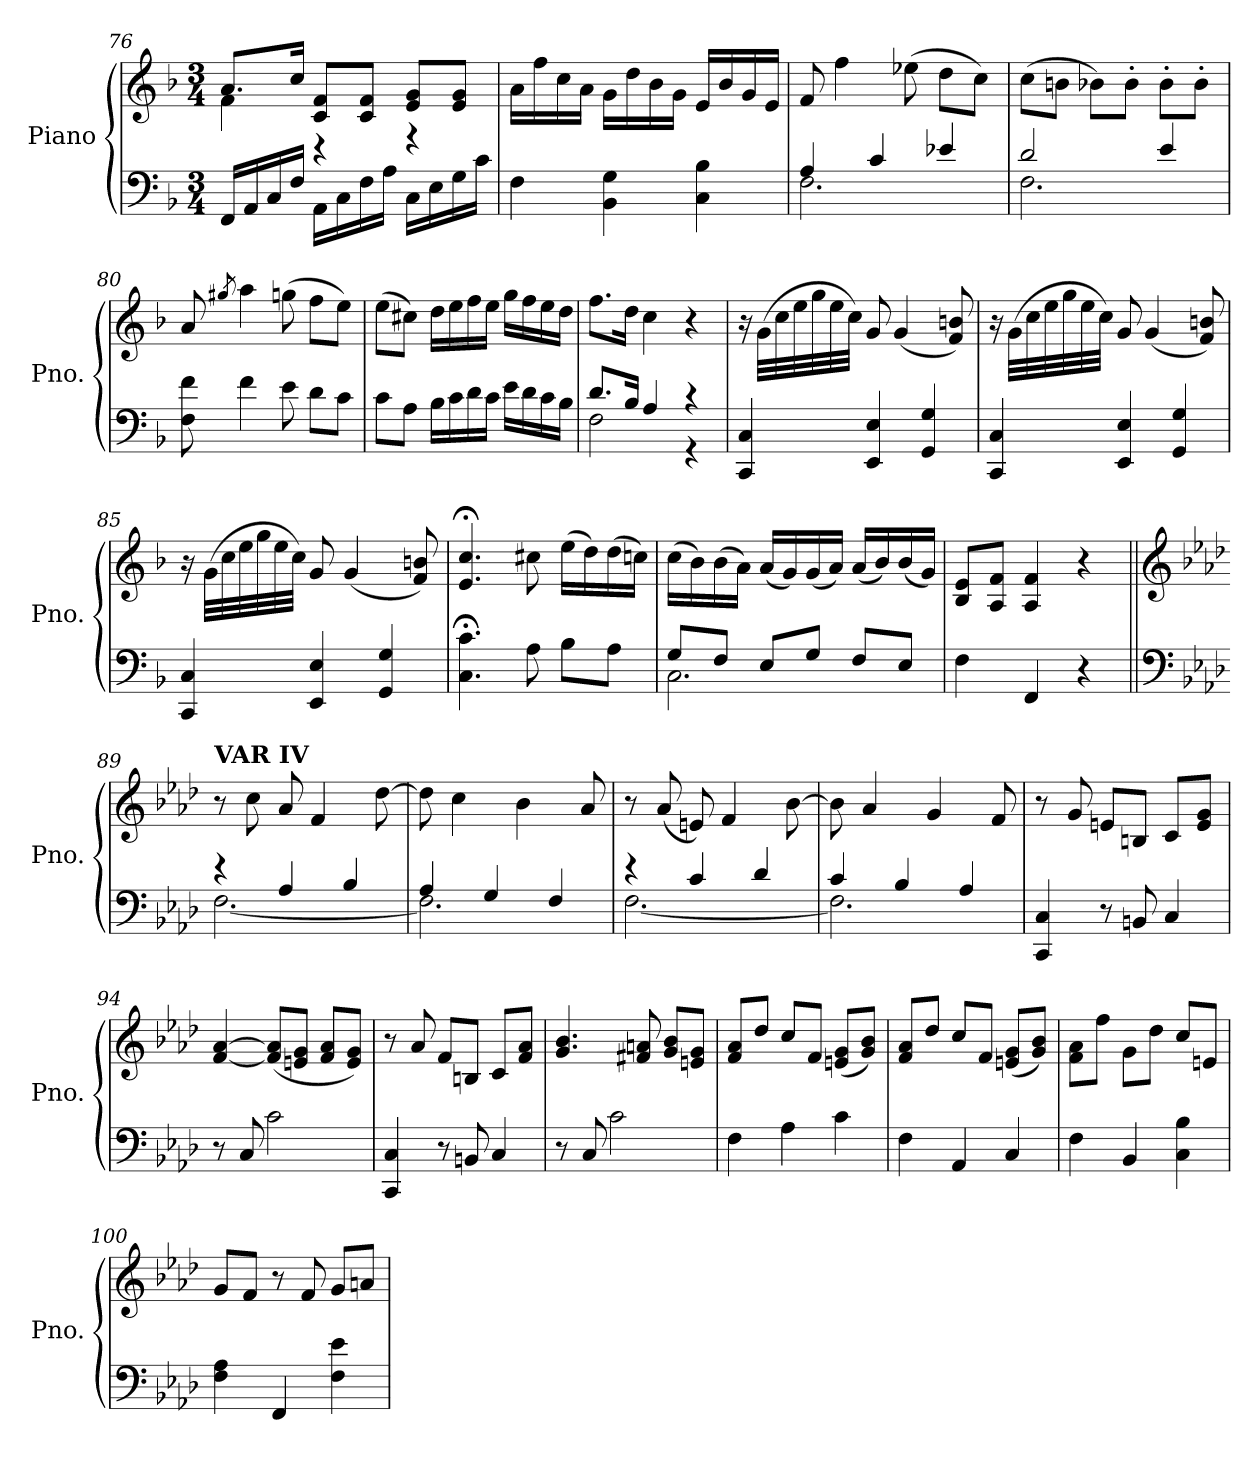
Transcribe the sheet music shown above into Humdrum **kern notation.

**kern	**kern
*part1	*part1
*staff2	*staff1
*I"Piano	*
*I'Pno.	*
*clefF4	*clefG2
*k[b-]	*k[b-]
*F:	*F:
*M3/4	*M3/4
=76	=76
*	*^
16FF/LL	8.a/L	4f\
16AA/	.	.
16C/	.	.
16F/JJ	16cc/Jk	.
16AA\LL	8c/ 8f/L	4r
16C\	.	.
16F\	8c/ 8f/J	.
16A\JJ	.	.
16C\LL	8e/ 8g/L	4r
16E\	.	.
16G\	8e/ 8g/J	.
16c\JJ	.	.
*	*v	*v
=77	=77
4F\	16a\LL
.	16ff\
.	16cc\
.	16a\JJ
4BB-\ 4G\	16g\LL
.	16dd\
.	16b-\
.	16g\JJ
4C\ 4B-\	16e/LL
.	16b-/
.	16g/
.	16e/JJ
=78	=78
*^	*
4A/	2.F\	8f/
.	.	4ff\
4c/	.	.
.	.	(>8ee-X\
4e-X/	.	8dd\L
.	.	8cc\J)
=79	=79	=79
2d/	2.F\	(>8cc\L
.	.	8bn\J
.	.	8b-X\L)
.	.	8b-'\J
4e/	.	8b-'\L
.	.	8b-'\J
*v	*v	*
=80	=80
8F\ 8f\	8a/
.	8qgg#X/
4f\	4aa\
8e\	(>8ggn\
8d\L	8ff\L
8c\J	8ee\J)
=81	=81
8c\L	(>8ee\L
8A\J	8cc#X\J)
16B-\LL	16dd\LL
16c\	16ee\
16d\	16ff\
16c\JJ	16ee\JJ
16e\LL	16gg\LL
16d\	16ff\
16c\	16ee\
16B-\JJ	16dd\JJ
=82	=82
*^	*
8.d/L	2F\	8.ff\L
16B-/Jk	.	16dd\Jk
4A/	.	4cc\
4r	4r	4r
*v	*v	*
=83	=83
4CC/ 4C/	16r
.	(>32g\LLL
.	32cc\
.	32ee\
.	32gg\
.	32ee\
.	32cc\JJJ)
4EE/ 4E/	8g/
.	(<4g/
4GG/ 4G/	.
.	8f/ 8bn/)
=84	=84
4CC/ 4C/	16r
.	(>32g\LLL
.	32cc\
.	32ee\
.	32gg\
.	32ee\
.	32cc\JJJ)
4EE/ 4E/	8g/
.	(<4g/
4GG/ 4G/	.
.	8f/ 8bn/)
=85	=85
4CC/ 4C/	16r
.	(>32g\LLL
.	32cc\
.	32ee\
.	32gg\
.	32ee\
.	32cc\JJJ)
4EE/ 4E/	8g/
.	(<4g/
4GG/ 4G/	.
.	8f/ 8bn/)
=86	=86
4.C\;< 4.c\;<	4.e/;< 4.cc/;<
8A\	8cc#X\
8B-\L	(>16ee\LL
.	16dd\)
8A\J	(>16dd\
.	16ccn\JJ)
=87	=87
*^	*
8G/L	2.C\	(>16cc\LL
.	.	16b-\)
8F/J	.	(>16b-\
.	.	16a\JJ)
8E/L	.	(<16a/LL
.	.	16g/)
8G/J	.	(<16g/
.	.	16a/JJ)
8F/L	.	(<16a/LL
.	.	16b-/)
8E/J	.	(<16b-/
.	.	16g/JJ)
*v	*v	*
=88	=88
4F\	8B-/ 8e/L
.	8A/ 8f/J
4FF/	4A/ 4f/
4r	4r
=89||	=89||
*clefF4	*clefG2
*k[b-e-a-d-]	*k[b-e-a-d-]
*f:	*f:
*^	*
!	!	!LO:TX:a:B:t=VAR IV
4r	[2.F\	8r
.	.	8cc\
4A-/	.	8a-/
.	.	4f/
4B-/	.	.
.	.	[8dd-\
=90	=90	=90
4A-/	2.F\]	8dd-\]
.	.	4cc\
4G/	.	.
.	.	4b-\
4F/	.	.
.	.	8a-/
=91	=91	=91
4r	[2.F\	8r
.	.	(<8a-/
4c/	.	8en/)
.	.	4f/
4d-/	.	.
.	.	[8b-\
=92	=92	=92
4c/	2.F\]	8b-\]
.	.	4a-/
4B-/	.	.
.	.	4g/
4A-/	.	.
.	.	8f/
*v	*v	*
=93	=93
4CC/ 4C/	8r
.	8g/
8r	8en/L
8BBn/	8Bn/J
4C/	8c/L
.	8e/ 8g/J
=94	=94
8r	[4f/ [4a-/
8C/	.
2c\	(<8f/] 8a-/]L
.	8en/ 8g/J
.	8f/ 8a-/L
.	8e/ 8g/J)
=95	=95
4CC/ 4C/	8r
.	8a-/
8r	8f/L
8BBn/	8Bn/J
4C/	8c/L
.	8f/ 8a-/J
=96	=96
8r	4.g/ 4.b-/
8C/	.
2c\	.
.	8f#X/ 8an/
.	8g/ 8b-/L
.	8en/ 8g/J
=97	=97
4F\	8f/ 8a-/L
.	8dd-/J
4A-\	8cc/L
.	8f/J
4c\	(<8en/ 8g/L
.	8g/ 8b-/J)
=98	=98
4F\	8f/ 8a-/L
.	8dd-/J
4AA-/	8cc/L
.	8f/J
4C/	(<8en/ 8g/L
.	8g/ 8b-/J)
=99	=99
4F\	8f\ 8a-\L
.	8ff\J
4BB-/	8g\L
.	8dd-\J
4C\ 4B-\	8cc/L
.	8en/J
=100	=100
4F\ 4A-\	8g/L
.	8f/J
4FF/	8r
.	8f/
4F\ 4e-\	8g/L
.	8an/J
=	=
*-	*-
